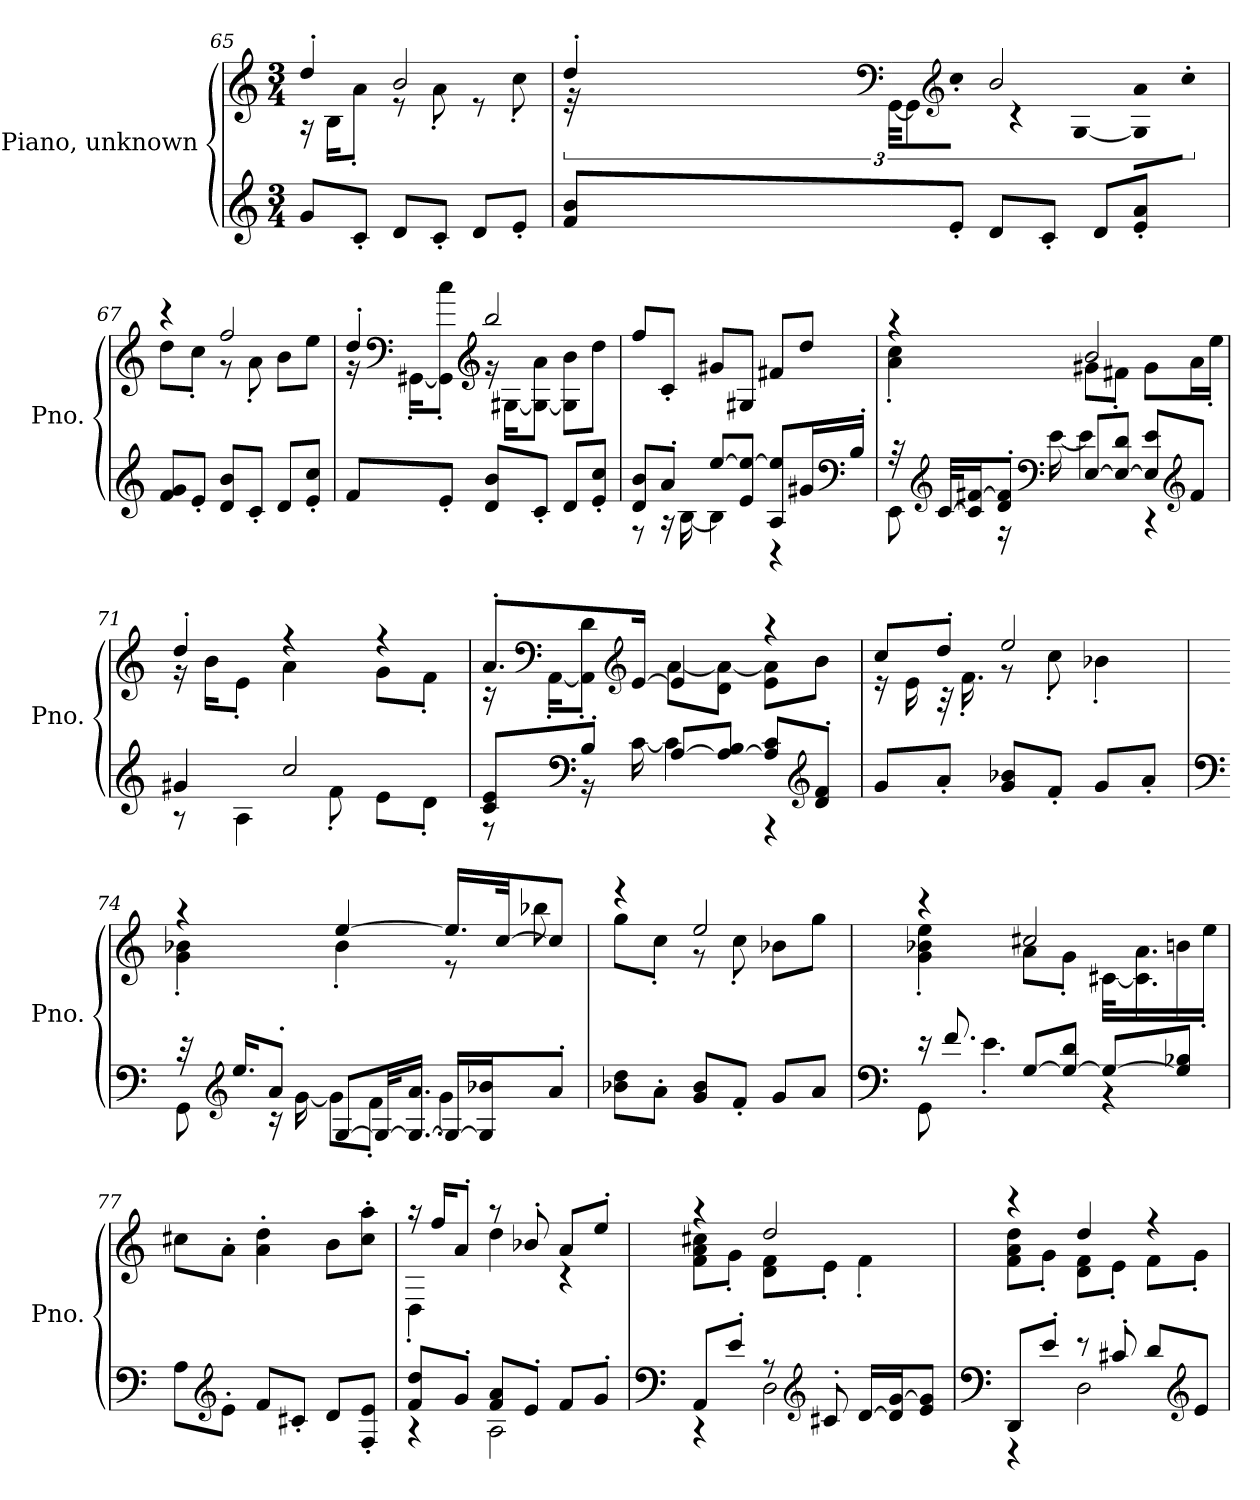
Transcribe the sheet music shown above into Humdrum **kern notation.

**kern	**kern
*part1	*part1
*staff2	*staff1
*I"Piano, unknown	*
*I'Pno.	*
*clefG2	*clefG2
*k[]	*k[]
*M3/4	*M3/4
=65	=65
*	*^
8g/L	4dd'/	16r
.	.	16B\KL
8c'/J	.	8a'\J
8d/L	2b/	8r
8c'/J	.	8a'\
8d/L	.	8r
8e'/J	.	8cc'\
!!LO:LB:g=z	!!
=66	=66	=66
8f/ 8b/L	4dd'/	48r
*	*clefF4	*
.	.	[48GG\KKL
.	.	12GG\]
*	*clefG2	*
8e'/J	.	8cc'\J
8d/L	2b/	8r
8c'/J	.	[8G\
8d/L	.	8G\] 8a\L
8e/' 8a/'J	.	8cc'\J
=67	=67	=67
8f/ 8g/L	4r	8dd\L
8e'/J	.	8cc'\J
8d/ 8b/L	2ff/	8r
8c'/J	.	8a'\
8d/L	.	8b\L
8e/' 8cc/'J	.	8ee\J
=68	=68	=68
8f/L	4dd'/	16r
*	*clefF4	*
.	.	[16GG#X'\KL
8e'/J	.	8GG#\]' 8cc\'J
*	*clefG2	*
8d/ 8b/L	2bb/	16r
.	.	[16G#X\KL
8c'/J	.	8G#\_ 8a\J
8d/L	.	8G#\] 8b\L
8e/' 8cc/'J	.	8dd\J
*	*v	*v
!!LO:LB:g=z
=69	=69
*^	*
8d/ 8b/L	8r	8ff/L
8a'/J	16r	8c'/J
.	[16B\	.
[8ee/L	4B\]	8g#X/L
8e/ 8ee/_J	.	8G#X/J
8A/ 8ee/]L	4r	8f#X/L
16g#X/L	.	8dd/J
*clefF4	*	*
16B'/JJ	.	.
=70	=70	=70
*	*	*^
32r	8EE\	4r	4a\' 4cc\'
*clefG2	*	*	*
[32c/KLL	.	.	.
16c/] [16f#X/J	.	.	.
8d/' 8f#/]'J	16r	.	.
*clefF4	*	*	*
.	[16e\	.	.
[8E/L	4e\]	2b/	8g#X\L
8E/_ 8d/J	.	.	8f#X'\J
8E/] 8e/L	4r	.	8g#\L
*clefG2	*	*	*
8f#/J	.	.	16a\L
.	.	.	16ee'\JJ
=71	=71	=71	=71
4g#X/	8r	4dd'/	16r
.	.	.	16b\KL
.	4A\	.	8e'\J
2cc/	.	4r	4a\
.	8f'\	.	.
.	8e\L	4r	8g\L
.	8d'\J	.	8f'\J
!!LO:LB:g=z	!!
=72	=72	=72	=72
8c/ 8e/L	8r	8.a'/L	16r
*	*	*clefF4	*
.	.	.	[16AA'\KL
*clefF4	*	*	*
8B'/J	16r	.	8AA\]' 8d\'J
*	*	*clefG2	*
.	[16c\	[16e/Jk	.
[8A/L	4c\]	4e/]	[8a\L
8A/_ 8B/J	.	.	8d\ 8a\_J
8A/] 8c/L	4r	4r	8e\ 8a\]L
*clefG2	*	*	*
8d/' 8f/'J	.	.	8b\J
*v	*v	*	*
=73	=73	=73
8g/L	8cc/L	16r
.	.	16e\
8a'/J	8dd'/J	32r
.	.	16.f'\
8g/ 8b-X/L	2ee/	8r
8f'/J	.	8cc'\
8g/L	.	4b-X'\
8a'/J	.	.
!!LO:LB:g=z	!!
=74	=74	=74
*clefF4	*	*
*^	*	*
32r	8GG\	4r	4g\' 4b-X\'
*clefG2	*	*	*
16.ee/KL	.	.	.
8a'/J	16r	.	.
.	[16g\	.	.
[8G/L	8g\L]	[4ee/	4b-'\
32G/KL_	8f'\J	.	.
16.G/_ 16.a/JJ	.	.	.
16G/LL_	4g'\	16.ee/LL]	8r
16G/] 16b-X/J	.	.	.
.	.	[32cc/JK	.
8a'/J	.	8cc/J]	8bb-X\
*v	*v	*	*
=75	=75	=75
8b-X\ 8dd\L	4r	8gg\L
8a'\J	.	8cc'\J
8g/ 8b-/L	2ee/	8r
8f'/J	.	8cc'\
8g/L	.	8b-X\L
8a/J	.	8gg\J
=76	=76	=76
*clefF4	*	*
*^	*	*
16r	8GG\	4r	4g\' 4b-X\' 4ee\'
8.f/	.	.	.
.	4.e'\	.	.
[8G/L	.	2cc#X/	8a\L
8G/_ 8d/J	.	.	8g'\J
8G/L_	4r	.	[32c#X\KLL
.	.	.	16.c#\] 16.a\
8G/] 8B-X/J	.	.	16bn\
.	.	.	16ee'\JJ
*v	*v	*	*
*	*v	*v
!!LO:PB:g=z
=77	=77
8A\L	8cc#X\L
*clefG2	*
8e'\J	8a'\J
8f/L	4a\' 4dd\'
8c#X'/J	.
8d/L	8b\L
8F/' 8e/'J	8cc#\' 8aa\'J
=78	=78
*^	*^
8f/ 8dd/L	4r	16r	4D'\
.	.	16ff/KL	.
8g'/J	.	8a'/J	.
8f/ 8a/L	2A\	8r	4dd\
8e'/J	.	8b-X'/	.
8f/L	.	8a/L	4r
8g'/J	.	8ee'/J	.
=79	=79	=79	=79
*clefF4	*	*	*
8AA/L	4r	4r	8f\ 8a\ 8cc#X\L
8e'/J	.	.	8g'\J
8r	2D\	2dd/	8d\ 8f\L
*clefG2	*	*	*
8c#X'/	.	.	8e'\J
[16d/LL	.	.	4f'\
16d/] [16g/J	.	.	.
8e/ 8g/]J	.	.	.
=80	=80	=80	=80
*clefF4	*	*	*
8DD/L	4r	4r	8f\ 8a\ 8dd\L
8e'/J	.	.	8g'\J
8r	2D\	4dd/	8d\ 8f\L
8c#X'/	.	.	8e'\J
8d/L	.	4r	8f\L
*clefG2	*	*	*
8e/J	.	.	8g'\J
*v	*v	*	*
*	*v	*v
=	=
*-	*-
